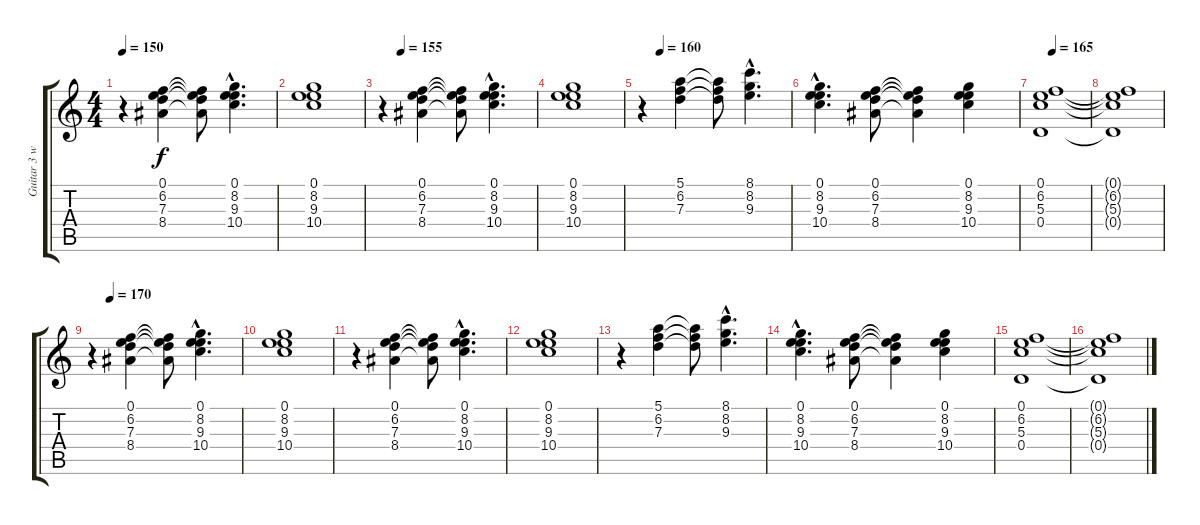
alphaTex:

\track ("Guitar 3 w/Distortion" "Guitar 3 w") {instrument distortionguitar}
\staff {score tabs}
\tuning (E4 B3 G3 D3 A2 E2) {hide}
\ts (4 4)
\tempo 150
\clef g2
\ks c
r.4{dy f} (0.1 6.2 7.3 8.4).4 (0.1{t} 6.2{t} 7.3{t} 8.4{t}).8 (0.1{hac} 8.2{hac} 9.3{hac} 10.4{hac}).4{d} |
(0.1 8.2 9.3 10.4).1 |
\tempo (155 0.125)
r.4 (0.1 6.2 7.3 8.4).4 (0.1{t} 6.2{t} 7.3{t} 8.4{t}).8 (0.1{hac} 8.2{hac} 9.3{hac} 10.4{hac}).4{d} |
(0.1 8.2 9.3 10.4).1 |
\tempo (160 0.125)
r.4 (5.1 6.2 7.3).4 (5.1{t} 6.2{t} 7.3{t}).8 (8.1{hac} 8.2{hac} 9.3{hac}).4{d} |
(0.1{hac} 8.2{hac} 9.3{hac} 10.4{hac}).4{d} (0.1 6.2 7.3 8.4).8 (0.1{t} 6.2{t} 7.3{t} 8.4{t}).4 (0.1 8.2 9.3 10.4).4 |
\tempo (165 0.125)
(0.1 6.2 5.3 0.4).1 |
(0.1{t} 6.2{t} 5.3{t} 0.4{t}).1 |
\tempo (170 0.125)
r.4 (0.1 6.2 7.3 8.4).4 (0.1{t} 6.2{t} 7.3{t} 8.4{t}).8 (0.1{hac} 8.2{hac} 9.3{hac} 10.4{hac}).4{d} |
(0.1 8.2 9.3 10.4).1 |
r.4 (0.1 6.2 7.3 8.4).4 (0.1{t} 6.2{t} 7.3{t} 8.4{t}).8 (0.1{hac} 8.2{hac} 9.3{hac} 10.4{hac}).4{d} |
(0.1 8.2 9.3 10.4).1 |
r.4 (5.1 6.2 7.3).4 (5.1{t} 6.2{t} 7.3{t}).8 (8.1{hac} 8.2{hac} 9.3{hac}).4{d} |
(0.1{hac} 8.2{hac} 9.3{hac} 10.4{hac}).4{d} (0.1 6.2 7.3 8.4).8 (0.1{t} 6.2{t} 7.3{t} 8.4{t}).4 (0.1 8.2 9.3 10.4).4 |
(0.1 6.2 5.3 0.4).1 |
(0.1{t} 6.2{t} 5.3{t} 0.4{t}).1
